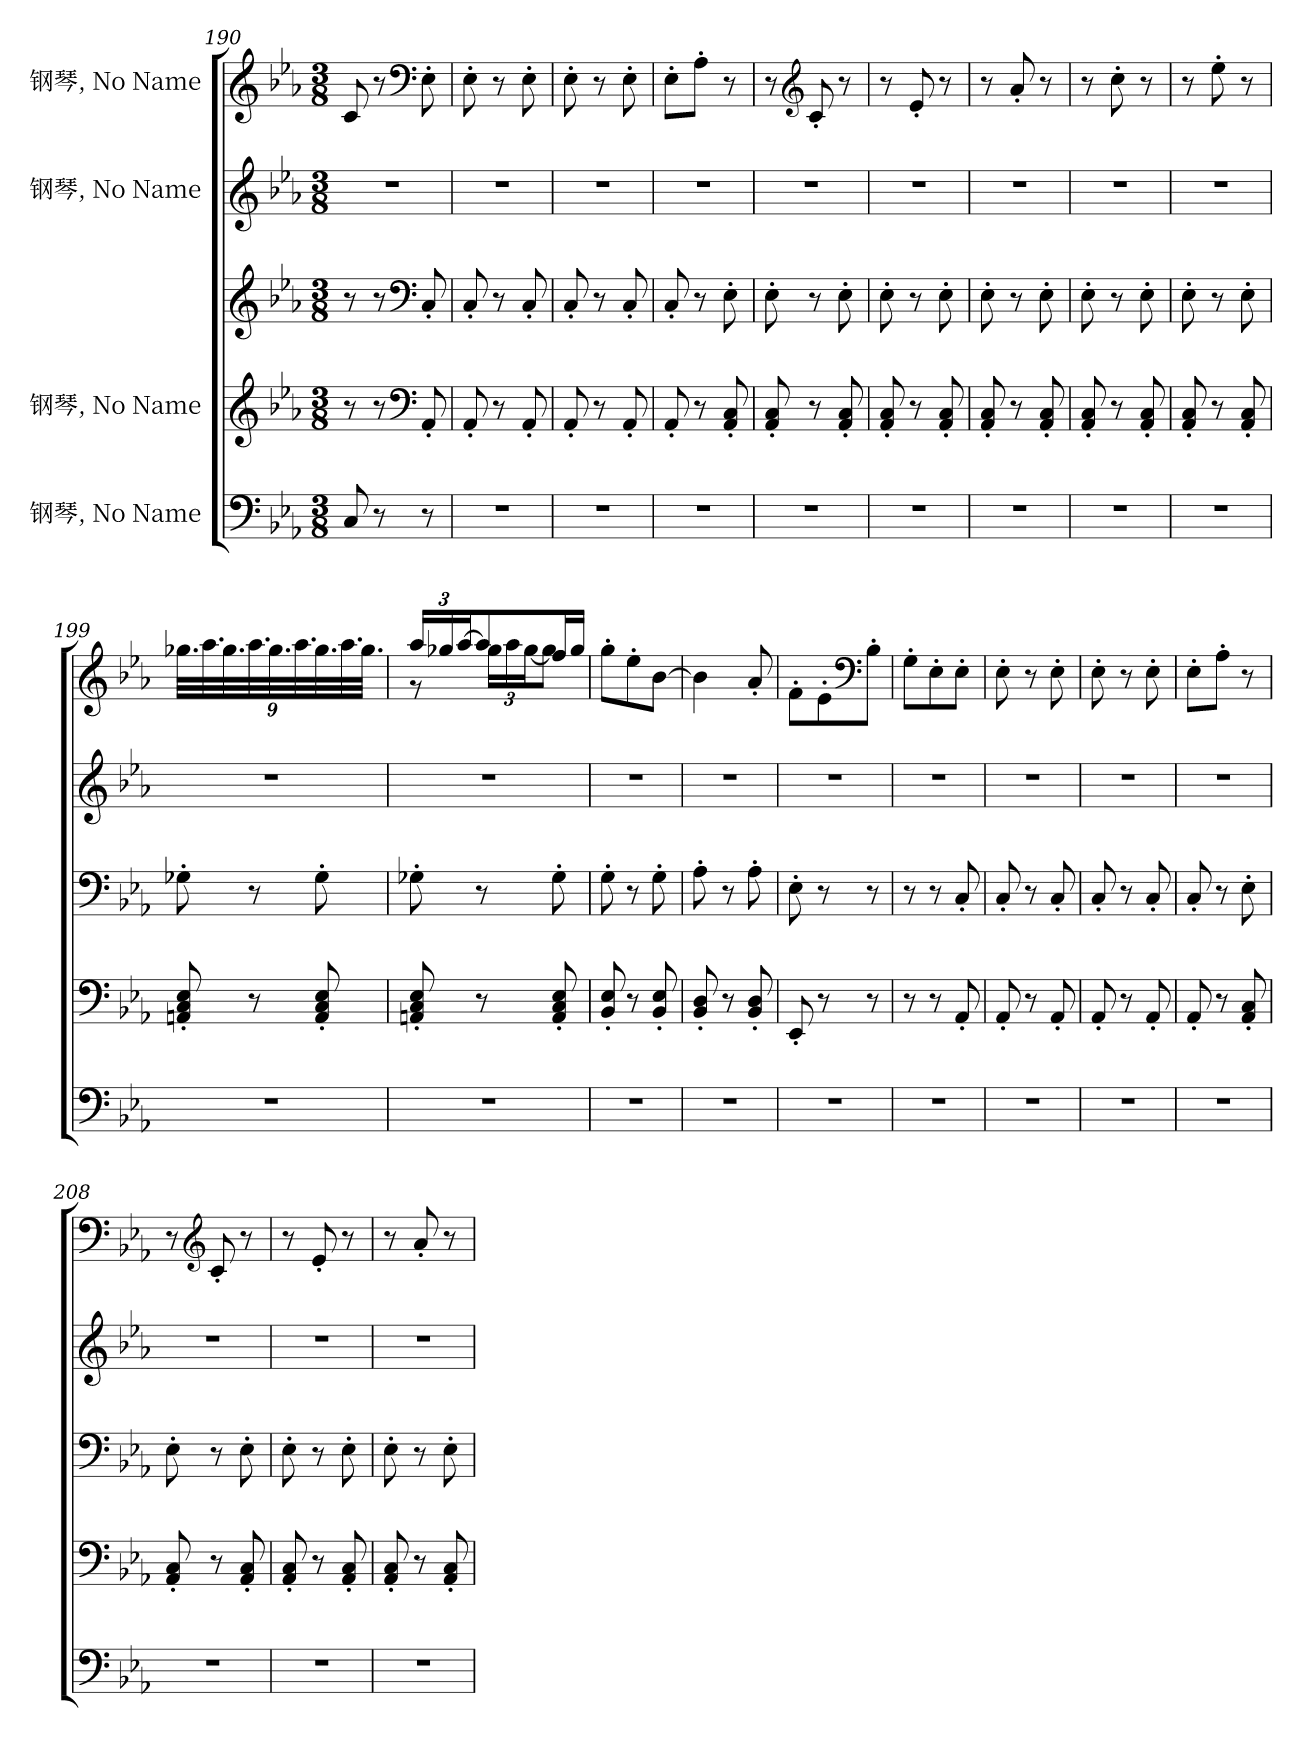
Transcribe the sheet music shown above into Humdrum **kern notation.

**kern	**kern	**kern	**kern	**kern
*part4	*part3	*part3	*part2	*part1
*staff5	*staff4	*staff3	*staff2	*staff1
*I"钢琴, No Name	*I"钢琴, No Name	*	*I"钢琴, No Name	*I"钢琴, No Name
!!LO:PB:g=z
*clefF4	*clefG2	*clefG2	*clefG2	*clefG2
*k[b-e-a-]	*k[b-e-a-]	*k[b-e-a-]	*k[b-e-a-]	*k[b-e-a-]
*M3/8	*M3/8	*M3/8	*M3/8	*M3/8
=190	=190	=190	=190	=190
8C/	8r	8r	4.r	8c/
8r	8r	8r	.	8r
*	*clefF4	*clefF4	*	*clefF4
*	*	*	*	*MM199
8r	8AA-'/	8C'/	.	8E-'\
=191	=191	=191	=191	=191
4.r	8AA-'/	8C'/	4.r	8E-'\
.	8r	8r	.	8r
.	8AA-'/	8C'/	.	8E-'\
=192	=192	=192	=192	=192
4.r	8AA-'/	8C'/	4.r	8E-'\
.	8r	8r	.	8r
.	8AA-'/	8C'/	.	8E-'\
=193	=193	=193	=193	=193
*	*	*	*	*MM199
4.r	8AA-'/	8C'/	4.r	8E-'\L
.	8r	8r	.	8A-'\J
.	8AA-/' 8C/'	8E-'\	.	8r
=194	=194	=194	=194	=194
4.r	8AA-/' 8C/'	8E-'\	4.r	8r
*	*	*	*	*clefG2
.	8r	8r	.	8c'/
.	8AA-/' 8C/'	8E-'\	.	8r
=195	=195	=195	=195	=195
4.r	8AA-/' 8C/'	8E-'\	4.r	8r
.	8r	8r	.	8e-'/
.	8AA-/' 8C/'	8E-'\	.	8r
=196	=196	=196	=196	=196
4.r	8AA-/' 8C/'	8E-'\	4.r	8r
.	8r	8r	.	8a-'/
.	8AA-/' 8C/'	8E-'\	.	8r
!!LO:LB:g=z
=197	=197	=197	=197	=197
4.r	8AA-/' 8C/'	8E-'\	4.r	8r
.	8r	8r	.	8cc'\
.	8AA-/' 8C/'	8E-'\	.	8r
=198	=198	=198	=198	=198
4.r	8AA-/' 8C/'	8E-'\	4.r	8r
.	8r	8r	.	8ee-'\
.	8AA-/' 8C/'	8E-'\	.	8r
=199	=199	=199	=199	=199
*	*	*	*	*Xbrackettup
*	*	*	*	*MM199
4.r	8AAn/' 8C/' 8E-/'	8G-X'\	4.r	36.gg-X\LLL
.	.	.	.	36.aa-\
.	.	.	.	36.gg-\
.	8r	8r	.	36.aa-\
.	.	.	.	36.gg-\
.	.	.	.	36.aa-\
.	8AA/' 8C/' 8E-/'	8G-'\	.	36.gg-\
.	.	.	.	36.aa-\
.	.	.	.	36.gg-\JJJ
=200	=200	=200	=200	=200
*	*	*	*	*^
4.r	8AAn/' 8C/' 8E-/'	8G-X'\	4.r	24aa-/LL	8r
.	.	.	.	24gg-X/	.
.	.	.	.	[24aa-/J	.
.	8r	8r	.	8aa-/]	24gg-\LL
.	.	.	.	.	24aa-\
.	.	.	.	.	[24gg-\J
*	*	*	*	*MM197	*
.	8AA/' 8C/' 8E-/'	8G-'\	.	16ff/L	8gg-\J]
*	*	*	*	*MM196	*
.	.	.	.	16gg-/JJ	.
*	*	*	*	*v	*v
=201	=201	=201	=201	=201
4.r	8BB-/' 8E-/'	8G'\	4.r	8gg'\L
.	8r	8r	.	8ee-'\
.	8BB-/' 8E-/'	8G'\	.	[8b-\J
!!LO:PB:g=z
=202	=202	=202	=202	=202
4.r	8BB-/' 8D/'	8A-'\	4.r	4b-\]
.	8r	8r	.	.
.	8BB-/' 8D/'	8A-'\	.	8a-'/
=203	=203	=203	=203	=203
4.r	8EE-'/	8E-'\	4.r	8f'\L
.	8r	8r	.	8e-'\
*	*	*	*	*clefF4
.	8r	8r	.	8B-'\J
=204	=204	=204	=204	=204
4.r	8r	8r	4.r	8G'\L
.	8r	8r	.	8E-'\
*	*	*	*	*MM199
.	8AA-'/	8C'/	.	8E-'\J
=205	=205	=205	=205	=205
4.r	8AA-'/	8C'/	4.r	8E-'\
.	8r	8r	.	8r
.	8AA-'/	8C'/	.	8E-'\
=206	=206	=206	=206	=206
4.r	8AA-'/	8C'/	4.r	8E-'\
.	8r	8r	.	8r
.	8AA-'/	8C'/	.	8E-'\
=207	=207	=207	=207	=207
*	*	*	*	*MM199
4.r	8AA-'/	8C'/	4.r	8E-'\L
.	8r	8r	.	8A-'\J
.	8AA-/' 8C/'	8E-'\	.	8r
=208	=208	=208	=208	=208
4.r	8AA-/' 8C/'	8E-'\	4.r	8r
*	*	*	*	*clefG2
.	8r	8r	.	8c'/
.	8AA-/' 8C/'	8E-'\	.	8r
!!LO:LB:g=z
=209	=209	=209	=209	=209
4.r	8AA-/' 8C/'	8E-'\	4.r	8r
.	8r	8r	.	8e-'/
.	8AA-/' 8C/'	8E-'\	.	8r
=210	=210	=210	=210	=210
4.r	8AA-/' 8C/'	8E-'\	4.r	8r
.	8r	8r	.	8a-'/
.	8AA-/' 8C/'	8E-'\	.	8r
=	=	=	=	=
*-	*-	*-	*-	*-
